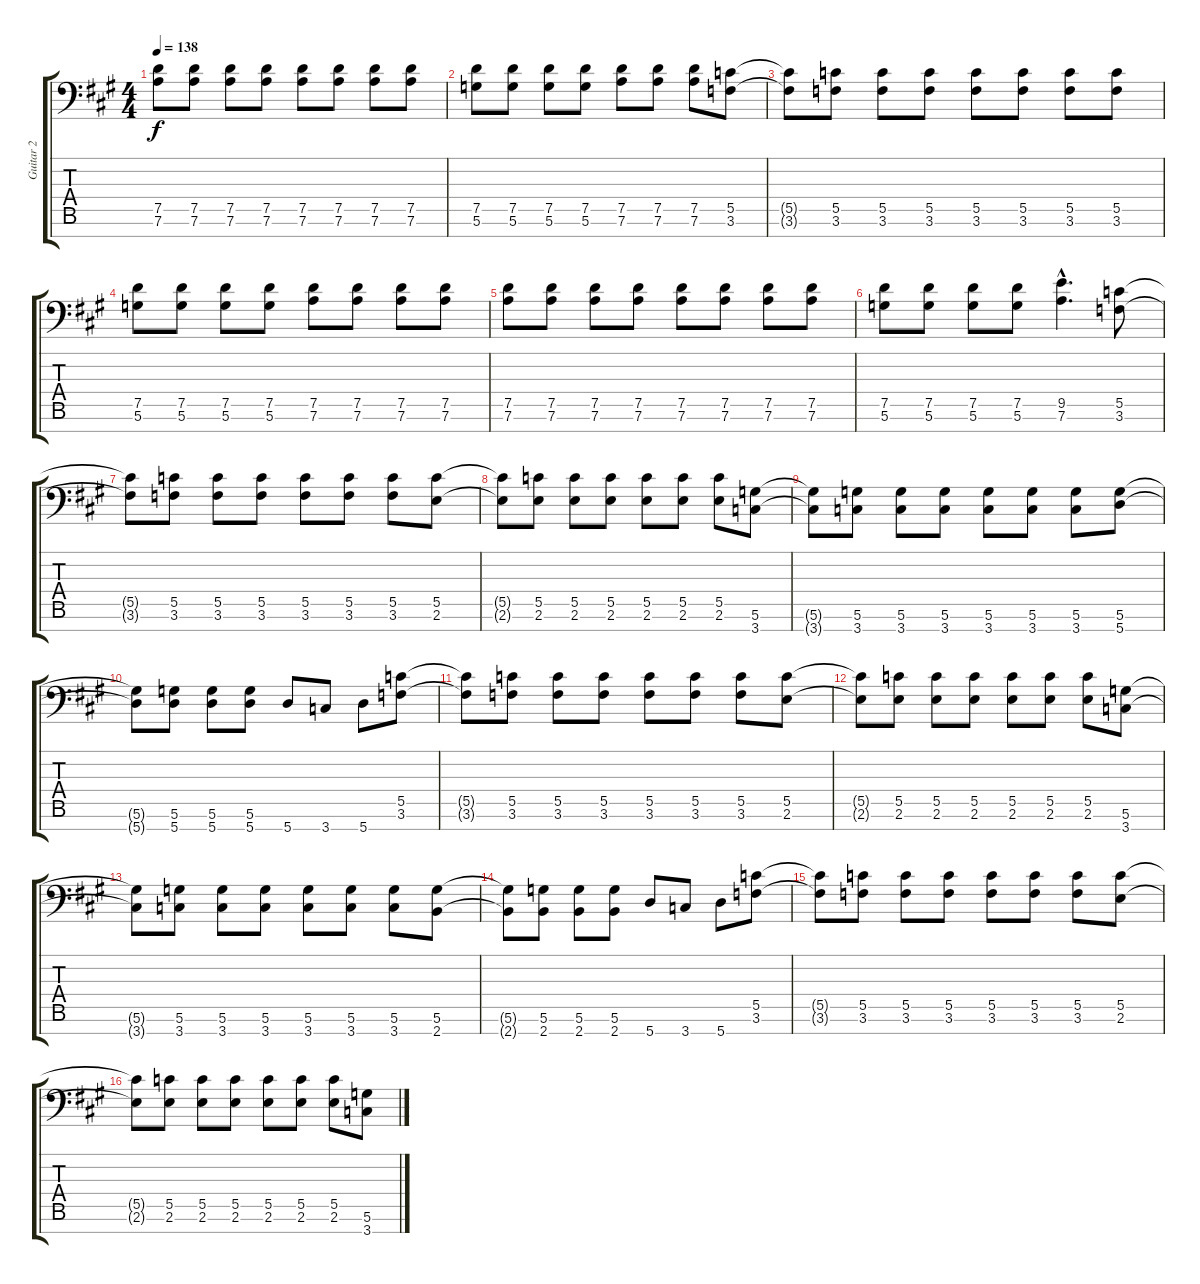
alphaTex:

\track ("Guitar 2" "Guitar 2") {instrument overdrivenguitar}
\staff {score tabs}
\tuning (D4 A3 F3 C3 G2 D2 A1) {hide}
\ts (4 4)
\tempo 138
\clef f4
\ks f#minor
(7.5 7.6).8{dy f} (7.5 7.6).8 (7.5 7.6).8 (7.5 7.6).8 (7.5 7.6).8 (7.5 7.6).8 (7.5 7.6).8 (7.5 7.6).8 |
(7.5 5.6).8 (7.5 5.6).8 (7.5 5.6).8 (7.5 5.6).8 (7.5 7.6).8 (7.5 7.6).8 (7.5 7.6).8 (5.5 3.6).8 |
(5.5{t} 3.6{t}).8 (5.5 3.6).8 (5.5 3.6).8 (5.5 3.6).8 (5.5 3.6).8 (5.5 3.6).8 (5.5 3.6).8 (5.5 3.6).8 |
(7.5 5.6).8 (7.5 5.6).8 (7.5 5.6).8 (7.5 5.6).8 (7.5 7.6).8 (7.5 7.6).8 (7.5 7.6).8 (7.5 7.6).8 |
(7.5 7.6).8 (7.5 7.6).8 (7.5 7.6).8 (7.5 7.6).8 (7.5 7.6).8 (7.5 7.6).8 (7.5 7.6).8 (7.5 7.6).8 |
(7.5 5.6).8 (7.5 5.6).8 (7.5 5.6).8 (7.5 5.6).8 (9.5{hac} 7.6{hac}).4{d} (5.5 3.6).8 |
(5.5{t} 3.6{t}).8 (5.5 3.6).8 (5.5 3.6).8 (5.5 3.6).8 (5.5 3.6).8 (5.5 3.6).8 (5.5 3.6).8 (5.5 2.6).8 |
(5.5{t} 2.6{t}).8 (5.5 2.6).8 (5.5 2.6).8 (5.5 2.6).8 (5.5 2.6).8 (5.5 2.6).8 (5.5 2.6).8 (5.6 3.7).8 |
(5.6{t} 3.7{t}).8 (5.6 3.7).8 (5.6 3.7).8 (5.6 3.7).8 (5.6 3.7).8 (5.6 3.7).8 (5.6 3.7).8 (5.6 5.7).8 |
(5.6{t} 5.7{t}).8 (5.6 5.7).8 (5.6 5.7).8 (5.6 5.7).8 5.7.8 3.7.8 5.7.8 (5.5 3.6).8 |
(5.5{t} 3.6{t}).8 (5.5 3.6).8 (5.5 3.6).8 (5.5 3.6).8 (5.5 3.6).8 (5.5 3.6).8 (5.5 3.6).8 (5.5 2.6).8 |
(5.5{t} 2.6{t}).8 (5.5 2.6).8 (5.5 2.6).8 (5.5 2.6).8 (5.5 2.6).8 (5.5 2.6).8 (5.5 2.6).8 (5.6 3.7).8 |
(5.6{t} 3.7{t}).8 (5.6 3.7).8 (5.6 3.7).8 (5.6 3.7).8 (5.6 3.7).8 (5.6 3.7).8 (5.6 3.7).8 (5.6 2.7).8 |
(5.6{t} 2.7{t}).8 (5.6 2.7).8 (5.6 2.7).8 (5.6 2.7).8 5.7.8 3.7.8 5.7.8 (5.5 3.6).8 |
(5.5{t} 3.6{t}).8 (5.5 3.6).8 (5.5 3.6).8 (5.5 3.6).8 (5.5 3.6).8 (5.5 3.6).8 (5.5 3.6).8 (5.5 2.6).8 |
(5.5{t} 2.6{t}).8 (5.5 2.6).8 (5.5 2.6).8 (5.5 2.6).8 (5.5 2.6).8 (5.5 2.6).8 (5.5 2.6).8 (5.6 3.7).8
